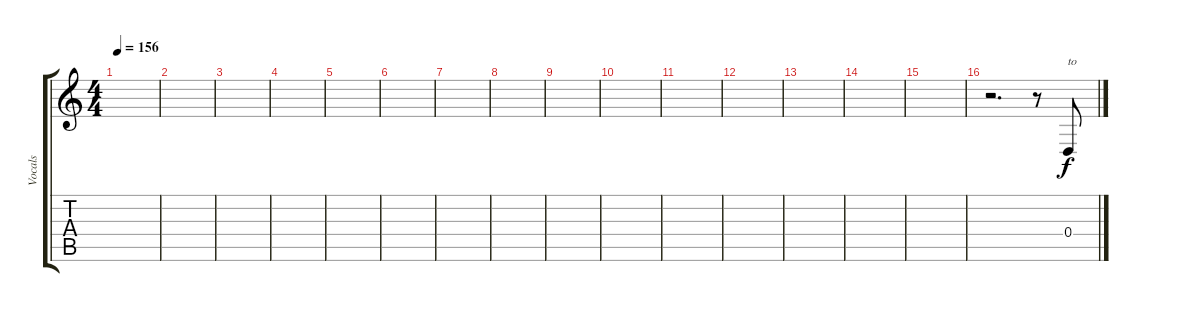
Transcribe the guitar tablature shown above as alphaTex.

\track ("Vocals" "Vocals") {instrument cello}
\staff {score tabs}
\tuning (E4 B3 G3 D3 A2 E2) {hide}
\ts (4 4)
\tempo 156
\clef g2
\ks c
|
|
|
|
|
|
|
|
|
|
|
|
|
|
|
r.2{d} r.8 0.4.8{txt "to"}
